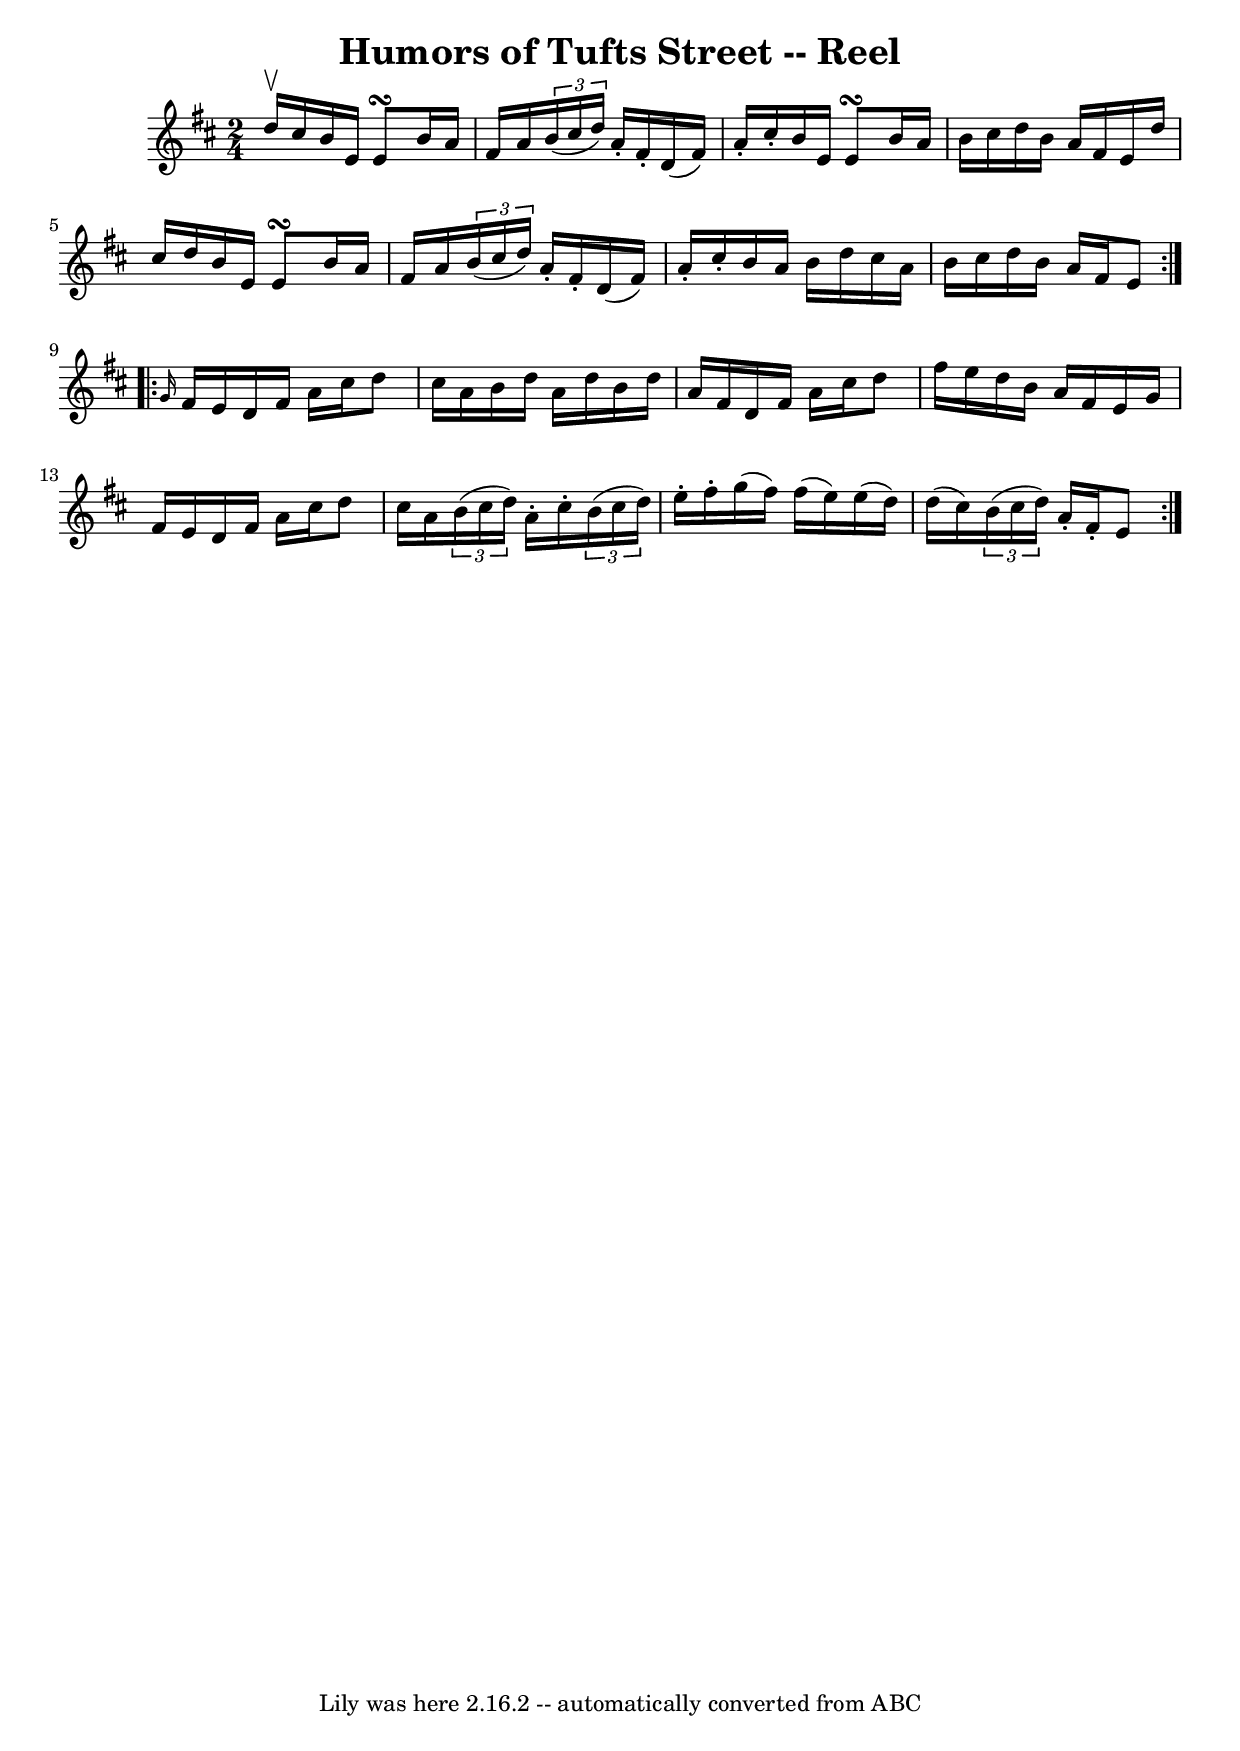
\version "2.16.2"
\include "Mammoth.ily"
\header {
  %% book = "Ryan's Mammoth Collection"
  crossRefNumber = "1"
  footnotes = ""
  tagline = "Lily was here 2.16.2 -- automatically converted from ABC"
  title = "Humors of Tufts Street -- Reel"

}
voicedefault =  {



  \repeat volta 2 {

    \time 2/4 
    \key e \dorian
    d''16^\upbow cis''16  |
    b'16 e'16    
    e'8\turn b'16 a'16 fis'16 a'16  |
    \times 2/3 { b'16 (
		 cis''16 d''16) 
	       } a'16 -. fis'16 -. d'16 (fis'16) a'16 -.   
    cis''16 -. |
    b'16 e'16 e'8\turn b'16 a'16 b'16    
    cis''16  |
    d''16 b'16 a'16 fis'16 e'16 d''16 cis''16 
    d''16  |
    b'16 e'16 e'8\turn b'16 a'16 fis'16    
    a'16  |
    \times 2/3 { b'16 (cis''16 d''16) 
	       } a'16 -.   
    fis'16 -. d'16 (fis'16) a'16 -. cis''16 -. |
    b'16 a'16  
    b'16 d''16 cis''16 a'16 b'16 cis''16  |
    d''16 b'16 
    a'16 fis'16 e'8  
  } 
  \repeat volta 2 {
    \grace { g'16  
	   } fis'16  
    e'16  |
    d'16 fis'16 a'16 cis''16 d''8 cis''16 a'16 
    |
    b'16 d''16 a'16 d''16 b'16 d''16 a'16 fis'16  
    |
    d'16 fis'16 a'16 cis''16 d''8 fis''16 e''16  
    |
    d''16 b'16 a'16 fis'16 e'16 g'16 fis'16 e'16  
    |
    d'16 fis'16 a'16 cis''16 d''8 cis''16 a'16  
    |
    \times 2/3 { b'16 (cis''16 d''16) 
	       } a'16 -. cis''16 -.   \times 2/3 { b'16 (cis''16 d''16) 
		    } e''16 -. fis''16 -. 
    |
    g''16 (fis''16) fis''16 (e''16) e''16 (d''16)  
    d''16 (cis''16) |
    \times 2/3 { b'16 (cis''16 d''16) 

	       } a'16 -. fis'16 -. e'8  
  }   

}

\score{
  <<

    \context Staff="default"
    {
      \voicedefault 
      
    }

  >>
  \layout {
    
  }
  \midi {
  }

}
